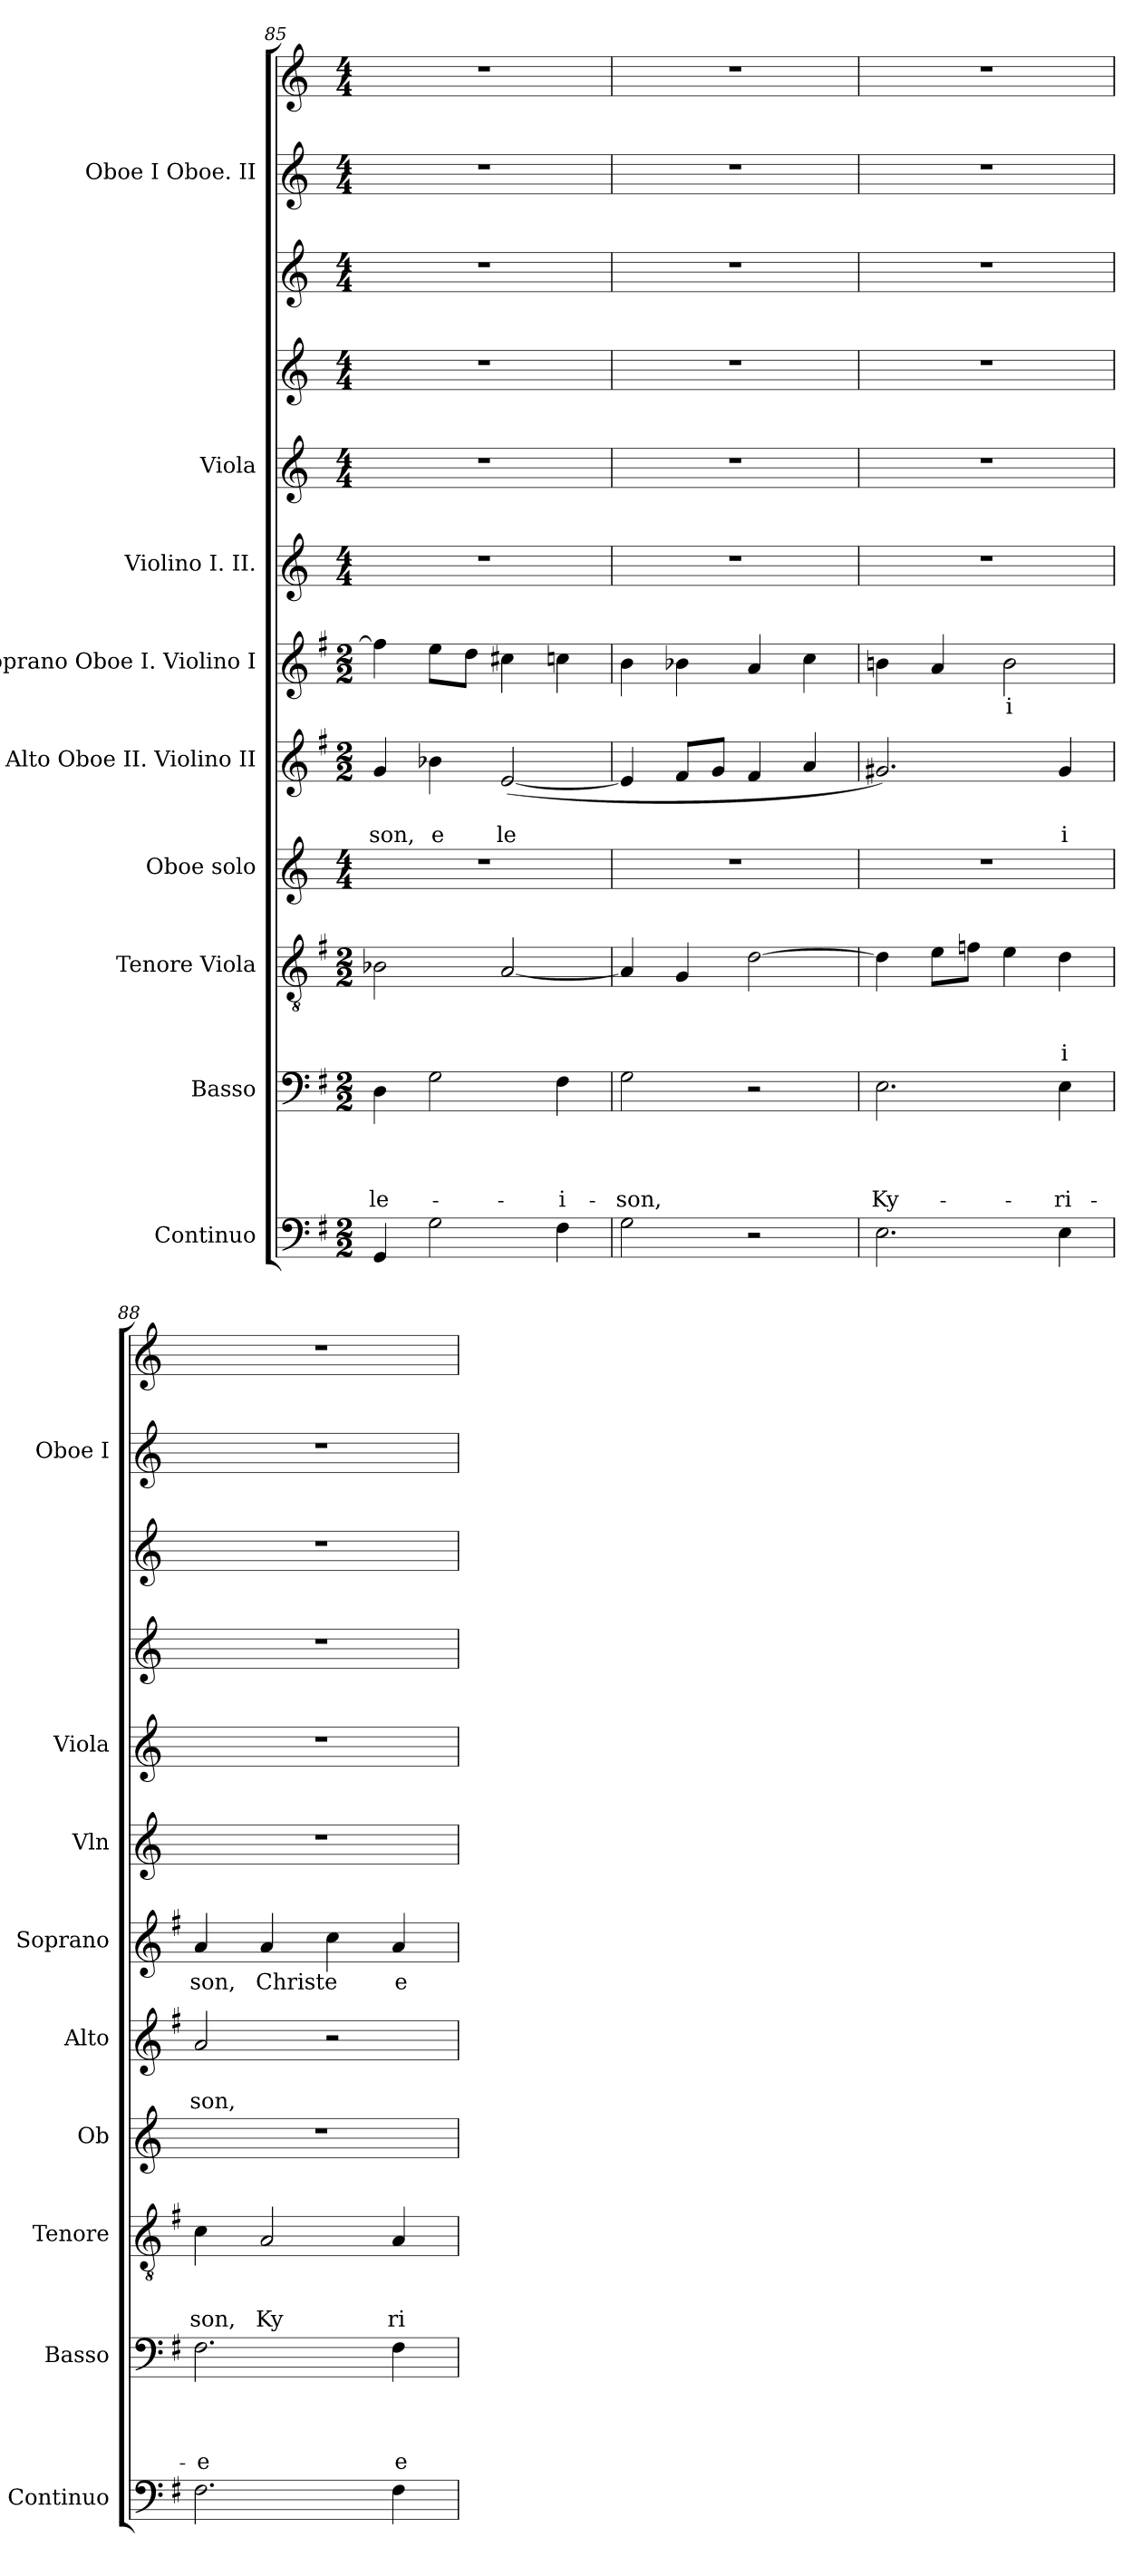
**kern	**kern	**text	**text	**text	**text	**kern	**text	**text	**text	**kern	**kern	**text	**text	**kern	**text	**kern	**kern	**kern	**kern	**kern	**kern
*part11	*part10	*part10	*part10	*part10	*part10	*part9	*part9	*part9	*part9	*part8	*part7	*part7	*part7	*part6	*part6	*part5	*part4	*part3	*part2	*part1	*part1
*staff12	*staff11	*staff11	*staff11	*staff11	*staff11	*staff10	*staff10	*staff10	*staff10	*staff9	*staff8	*staff8	*staff8	*staff7	*staff7	*staff6	*staff5	*staff4	*staff3	*staff2	*staff1
*I"Continuo	*I"Basso	*	*	*	*	*I"Tenore Viola	*	*	*	*I"Oboe solo	*I"Alto Oboe II. Violino II	*	*	*I"Soprano Oboe I. Violino I	*	*I"Violino I. II.	*I"Viola	*	*	*I"Oboe I Oboe. II	*
*I'Continuo	*I'Basso	*	*	*	*	*I'Tenore	*	*	*	*I'Ob	*I'Alto	*	*	*I'Soprano	*	*I'Vln	*I'Viola	*	*	*I'Oboe I	*
*clefF4	*clefF4	*	*	*	*	*clefGv2	*	*	*	*clefG2	*clefG2	*	*	*clefG2	*	*clefG2	*clefG2	*clefG2	*clefG2	*clefG2	*clefG2
*k[f#]	*k[f#]	*	*	*	*	*k[f#]	*	*	*	*k[]	*k[f#]	*	*	*k[f#]	*	*k[]	*k[]	*k[]	*k[]	*k[]	*k[]
*G:	*G:	*	*	*	*	*G:	*	*	*	*C:	*G:	*	*	*G:	*	*C:	*C:	*C:	*C:	*C:	*C:
*M2/2	*M2/2	*	*	*	*	*M2/2	*	*	*	*M4/4	*M2/2	*	*	*M2/2	*	*M4/4	*M4/4	*M4/4	*M4/4	*M4/4	*M4/4
=85	=85	=85	=85	=85	=85	=85	=85	=85	=85	=85	=85	=85	=85	=85	=85	=85	=85	=85	=85	=85	=85
!	!	!	!	!	!LO:LY:b	!	!	!	!	!	!	!	!LO:LY:b	!	!	!	!	!	!	!	!
4GG/	4D\	.	.	.	-le-	2B-X\	.	.	.	1r	4g/	.	son,	4ff\]	.	1r	1r	1r	1r	1r	1r
!	!	!	!	!	!	!	!	!	!	!	!	!	!LO:LY:b	!	!	!	!	!	!	!	!
2G\	2G\	.	.	.	.	.	.	.	.	.	4b-X\	.	e	8ee\L	.	.	.	.	.	.	.
.	.	.	.	.	.	.	.	.	.	.	.	.	.	8dd\J	.	.	.	.	.	.	.
!	!	!	!	!	!	!	!	!	!	!	!	!	!LO:LY:b	!	!	!	!	!	!	!	!
.	.	.	.	.	.	[<2A/	.	.	.	.	(<[<2e/	.	le	4cc#X\	.	.	.	.	.	.	.
!	!	!	!	!	!LO:LY:b	!	!	!	!	!	!	!	!	!	!	!	!	!	!	!	!
4F#\	4F#\	.	.	.	-i-	.	.	.	.	.	.	.	.	4ccn\	.	.	.	.	.	.	.
=86	=86	=86	=86	=86	=86	=86	=86	=86	=86	=86	=86	=86	=86	=86	=86	=86	=86	=86	=86	=86	=86
!	!	!	!	!	!LO:LY:b	!	!	!	!	!	!	!	!	!	!	!	!	!	!	!	!
2G\	2G\	.	.	.	-son,	4A/]	.	.	.	1r	4e/]	.	.	4b\	.	1r	1r	1r	1r	1r	1r
.	.	.	.	.	.	4G/	.	.	.	.	8f#/L	.	.	4b-X\	.	.	.	.	.	.	.
.	.	.	.	.	.	.	.	.	.	.	8g/J	.	.	.	.	.	.	.	.	.	.
2r	2r	.	.	.	.	[>2d\	.	.	.	.	4f#/	.	.	4a/	.	.	.	.	.	.	.
.	.	.	.	.	.	.	.	.	.	.	4a/	.	.	4cc\	.	.	.	.	.	.	.
=87	=87	=87	=87	=87	=87	=87	=87	=87	=87	=87	=87	=87	=87	=87	=87	=87	=87	=87	=87	=87	=87
!	!	!	!	!	!LO:LY:b	!	!	!	!	!	!	!	!	!	!	!	!	!	!	!	!
2.E\	2.E\	.	.	.	Ky-	4d\]	.	.	.	1r	2.g#X/)	.	.	4bn\	.	1r	1r	1r	1r	1r	1r
.	.	.	.	.	.	8e\L	.	.	.	.	.	.	.	4a/	.	.	.	.	.	.	.
.	.	.	.	.	.	8fn\J	.	.	.	.	.	.	.	.	.	.	.	.	.	.	.
!	!	!	!	!	!	!	!	!	!	!	!	!	!	!	!LO:LY:b	!	!	!	!	!	!
.	.	.	.	.	.	4e\	.	.	.	.	.	.	.	2b\	i	.	.	.	.	.	.
!	!	!	!	!	!LO:LY:b	!	!	!	!LO:LY:b	!	!	!	!LO:LY:b	!	!	!	!	!	!	!	!
4E\	4E\	.	.	.	-ri-	4d\	.	.	i	.	4g#/	.	i	.	.	.	.	.	.	.	.
=88	=88	=88	=88	=88	=88	=88	=88	=88	=88	=88	=88	=88	=88	=88	=88	=88	=88	=88	=88	=88	=88
!	!	!	!	!	!LO:LY:b	!	!	!	!LO:LY:b	!	!	!	!LO:LY:b	!	!LO:LY:b	!	!	!	!	!	!
2.F#\	2.F#\	.	.	.	-e	4c\	.	.	son,	1r	2a/	.	son,	4a/	son,	1r	1r	1r	1r	1r	1r
!	!	!	!	!	!	!	!	!	!LO:LY:b	!	!	!	!	!	!LO:LY:b	!	!	!	!	!	!
.	.	.	.	.	.	2A/	.	.	Ky	.	.	.	.	4a/	Christe	.	.	.	.	.	.
.	.	.	.	.	.	.	.	.	.	.	2r	.	.	4cc\	.	.	.	.	.	.	.
!	!	!	!	!	!LO:LY:b	!	!	!	!LO:LY:b	!	!	!	!	!	!LO:LY:b	!	!	!	!	!	!
4F#\	4F#\	.	.	.	e-	4A/	.	.	ri	.	.	.	.	4a</	e	.	.	.	.	.	.
=	=	=	=	=	=	=	=	=	=	=	=	=	=	=	=	=	=	=	=	=	=
*-	*-	*-	*-	*-	*-	*-	*-	*-	*-	*-	*-	*-	*-	*-	*-	*-	*-	*-	*-	*-	*-
